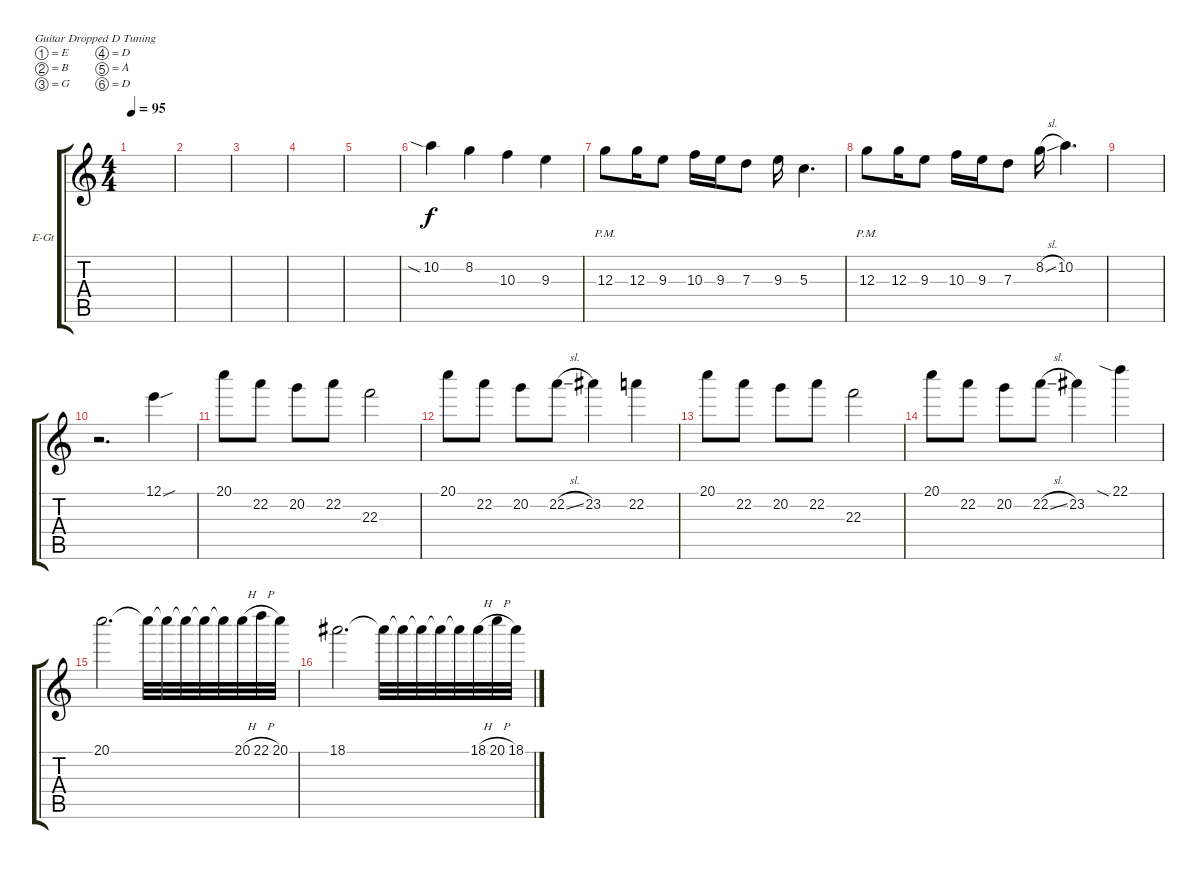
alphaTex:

\bracketExtendMode groupsimilarinstruments
\firstSystemTrackNameOrientation horizontal
\otherSystemsTrackNameOrientation horizontal
\track ("Shawn ( Harmony solo )" "E-Gt") {instrument distortionguitar}
\staff {score tabs}
\tuning (E4 B3 G3 D3 A2 D2)
\ts (4 4)
\tempo 95
\clef g2
\scale
0.333333
\ks c
|
\scale
0.333333 |
\scale
0.333333 |
\scale
0.333333 |
\scale
0.333333 |
\scale
0.333333 10.2{sia}.4 8.2.4 10.3.4 9.3.4 |
\scale
0.333333 12.3{pm}.8 12.3.16 9.3.8 10.3.16 9.3.16 7.3.8 9.3.16 5.3.4{d} |
\scale
0.333333 12.3{pm}.8 12.3.16 9.3.8 10.3.16 9.3.16 7.3.8 8.2{sl}.16 10.2.4{d} |
\scale
0.333333 |
\scale
0.333333 r.2{d} 12.1{sou}.4 |
\scale
0.333333 20.1.8 22.2.8 20.2.8 22.2.8 22.3.2 |
\scale
0.333333 20.1.8 22.2.8 20.2.8 22.2{sl}.8 23.2.4 22.2.4 |
\scale
0.333333 20.1.8 22.2.8 20.2.8 22.2.8 22.3.2 |
\scale
0.333333 20.1.8 22.2.8 20.2.8 22.2{sl}.8 23.2.4 22.1{sia}.4 |
20.1.2{d} 20.1{t}.32 20.1{t}.32 20.1{t}.32 20.1{t}.32 20.1{t}.32 20.1{h}.32 22.1{h}.32 20.1.32 |
18.1.2{d} 18.1{t}.32 18.1{t}.32 18.1{t}.32 18.1{t}.32 18.1{t}.32 18.1{h}.32 20.1{h}.32 18.1.32
